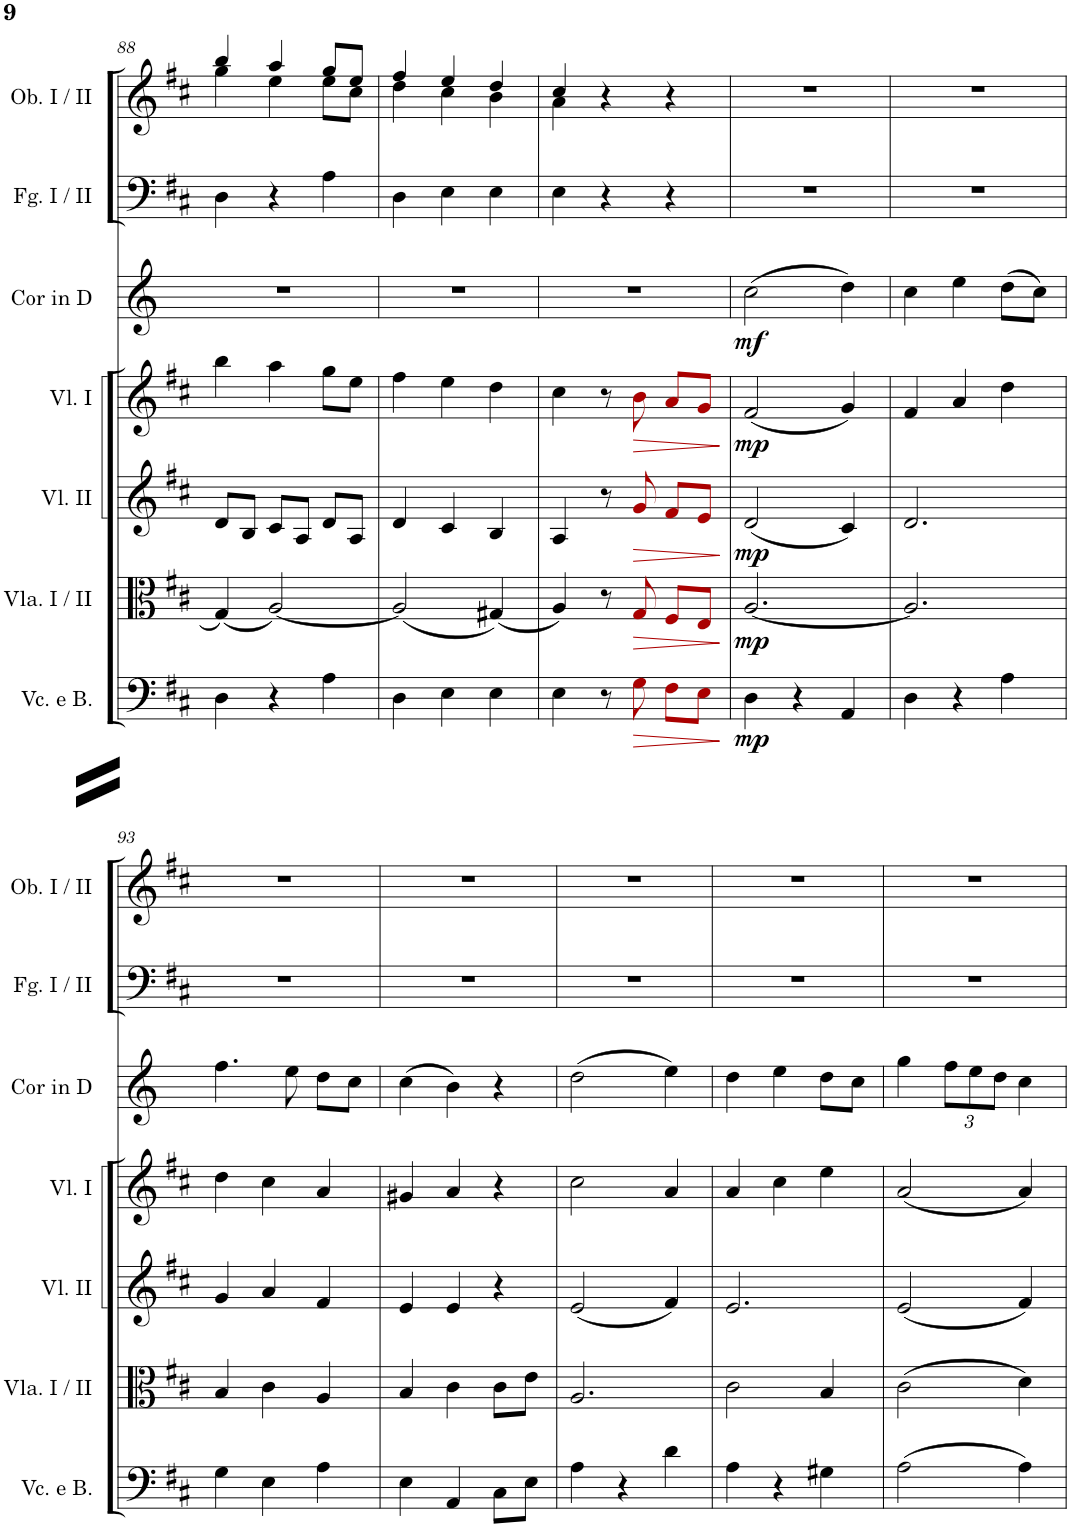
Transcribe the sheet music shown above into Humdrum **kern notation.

**kern	**dynam	**kern	**dynam	**kern	**dynam	**kern	**dynam	**kern	**dynam	**kern	**dynam	**kern	**kern
*part8	*part8	*part7	*part7	*part6	*part6	*part5	*part5	*part4	*part4	*part3	*part3	*part2	*part1
*staff8	*staff8	*staff7	*staff7	*staff6	*staff6	*staff5	*staff5	*staff4	*staff4	*staff3	*staff3	*staff2	*staff1
*I"Contrabasses	*	*I"Violoncello e Basso	*	*I"Viola I / II	*	*I"Violino II	*	*I"Violino I	*	*I"Corno principale in Re / D	*	*I"Fagotto I / II	*I"Oboe I / II
*I'Cbs.	*	*I'Vc. e B.	*	*I'Vla. I / II	*	*I'Vl. II	*	*I'Vl. I	*	*I'Cor in D	*	*I'Fg. I / II	*I'Ob. I / II
!!LO:PB:g=z
*clefF4	*	*clefF4	*	*clefC3	*	*clefG2	*	*clefG2	*	*clefG2	*	*clefF4	*clefG2
*Trd7c12	*	*	*	*	*	*	*	*	*	*Trd5c10	*	*	*
*k[f#c#]	*	*k[f#c#]	*	*k[f#c#]	*	*k[f#c#]	*	*k[f#c#]	*	*k[]	*	*k[f#c#]	*k[f#c#]
*M3/4	*	*M3/4	*	*M3/4	*	*M3/4	*	*M3/4	*	*M3/4	*	*M3/4	*M3/4
=88	=88	=88	=88	=88	=88	=88	=88	=88	=88	=88	=88	=88	=88
*	*	*	*	*	*	*	*	*	*	*	*	*	*^
4D	.	4D\	.	(4G/	.	8d/L	.	4bb\	.	2.r	.	4D\	4bb/	4gg\
.	.	.	.	.	.	8B/J	.	.	.	.	.	.	.	.
4r	.	4r	.	[2A/)	.	8c#/L	.	4aa\	.	.	.	4r	4aa/	4ee\
.	.	.	.	.	.	8A/J	.	.	.	.	.	.	.	.
4A	.	4A\	.	.	.	8d/L	.	8gg\L	.	.	.	4A\	8gg/L	8ee\L
.	.	.	.	.	.	8A/J	.	8ee\J	.	.	.	.	8ee/J	8cc#\J
=89	=89	=89	=89	=89	=89	=89	=89	=89	=89	=89	=89	=89	=89	=89
4D	.	4D\	.	(2A/]	.	4d/	.	4ff#\	.	2.r	.	4D\	4ff#/	4dd\
4E	.	4E\	.	.	.	4c#/	.	4ee\	.	.	.	4E\	4ee/	4cc#\
4E	.	4E\	.	(4G#X/)	.	4B/	.	4dd\	.	.	.	4E\	4dd/	4b\
=90	=90	=90	=90	=90	=90	=90	=90	=90	=90	=90	=90	=90	=90	=90
4E	.	4E\	.	4A/)	.	4A/	.	4cc#\	.	2.r	.	4E\	4cc#/	4a\
8r	.	8r	.	8r	.	8r	.	8r	.	.	.	4r	4r	2ryy
!	!LO:HP:b	!	!LO:HP:b	!	!LO:HP:b	!	!LO:HP:b	!	!LO:HP:b	!	!	!	!	!
8G	>	8Gi\	>	8Gi/	>	8gi/	>	8bi\	>	.	.	.	.	.
8F#\L	.	8F#i\L	.	8F#i/L	.	8f#i/L	.	8ai/L	.	.	.	4r	4r	.
8E\J	.	8Ei\J	.	8Ei/J	.	8ei/J	.	8gi/J	.	.	.	.	.	.
*	*	*	*	*	*	*	*	*	*	*	*	*	*v	*v
.	]	.	]	.	]	.	]	.	]	.	.	.	.
=91	=91	=91	=91	=91	=91	=91	=91	=91	=91	=91	=91	=91	=91
!	!LO:DY:b	!	!LO:DY:b	!	!LO:DY:b	!	!LO:DY:b	!	!LO:DY:b	!	!LO:DY:b	!	!
4D	mp	4D\	mp	[2.A/	mp	(2d/	mp	(2f#/	mp	(2cc\	mf	2.r	2.r
4r	.	4r	.	.	.	.	.	.	.	.	.	.	.
4AA	.	4AA/	.	.	.	4c#/)	.	4g/)	.	4dd\)	.	.	.
=92	=92	=92	=92	=92	=92	=92	=92	=92	=92	=92	=92	=92	=92
4D	.	4D\	.	2.A/]	.	2.d/	.	4f#/	.	4cc\	.	2.r	2.r
4r	.	4r	.	.	.	.	.	4a/	.	4ee\	.	.	.
4A	.	4A\	.	.	.	.	.	4dd\	.	(8dd\L	.	.	.
.	.	.	.	.	.	.	.	.	.	8cc\J)	.	.	.
!!LO:LB:g=z
=93	=93	=93	=93	=93	=93	=93	=93	=93	=93	=93	=93	=93	=93
4G	.	4G\	.	4B/	.	4g/	.	4dd\	.	4.ff\	.	2.r	2.r
4D	.	4E\	.	4c#\	.	4a/	.	4cc#\	.	.	.	.	.
.	.	.	.	.	.	.	.	.	.	8ee\	.	.	.
4A	.	4A\	.	4A/	.	4f#/	.	4a/	.	8dd\L	.	.	.
.	.	.	.	.	.	.	.	.	.	8cc\J	.	.	.
=94	=94	=94	=94	=94	=94	=94	=94	=94	=94	=94	=94	=94	=94
4E	.	4E\	.	4B/	.	4e/	.	4g#X/	.	(4cc\	.	2.r	2.r
4AA	.	4AA/	.	4c#\	.	4e/	.	4a/	.	4b\)	.	.	.
8C#\L	.	8C#\L	.	8c#\L	.	4r	.	4r	.	4r	.	.	.
8E\J	.	8E\J	.	8e\J	.	.	.	.	.	.	.	.	.
=95	=95	=95	=95	=95	=95	=95	=95	=95	=95	=95	=95	=95	=95
4A	.	4A\	.	2.A/	.	(2e/	.	2cc#\	.	(2dd\	.	2.r	2.r
4r	.	4r	.	.	.	.	.	.	.	.	.	.	.
4d	.	4d\	.	.	.	4f#/)	.	4a/	.	4ee\)	.	.	.
=96	=96	=96	=96	=96	=96	=96	=96	=96	=96	=96	=96	=96	=96
4A	.	4A\	.	2c#\	.	2.e/	.	4a/	.	4dd\	.	2.r	2.r
4r	.	4r	.	.	.	.	.	4cc#\	.	4ee\	.	.	.
4G#X	.	4G#X\	.	4B/	.	.	.	4ee\	.	8dd\L	.	.	.
.	.	.	.	.	.	.	.	.	.	8cc\J	.	.	.
=97	=97	=97	=97	=97	=97	=97	=97	=97	=97	=97	=97	=97	=97
(2A	.	(2A\	.	(2c#\	.	(2e/	.	(2a/	.	4gg\	.	2.r	2.r
*	*	*	*	*	*	*	*	*	*	*Xbrackettup	*	*	*
.	.	.	.	.	.	.	.	.	.	12ff\L	.	.	.
.	.	.	.	.	.	.	.	.	.	12ee\	.	.	.
.	.	.	.	.	.	.	.	.	.	12dd\J	.	.	.
4A)	.	4A\)	.	4d\)	.	4f#/)	.	4a/)	.	4cc\	.	.	.
=	=	=	=	=	=	=	=	=	=	=	=	=	=
*-	*-	*-	*-	*-	*-	*-	*-	*-	*-	*-	*-	*-	*-
